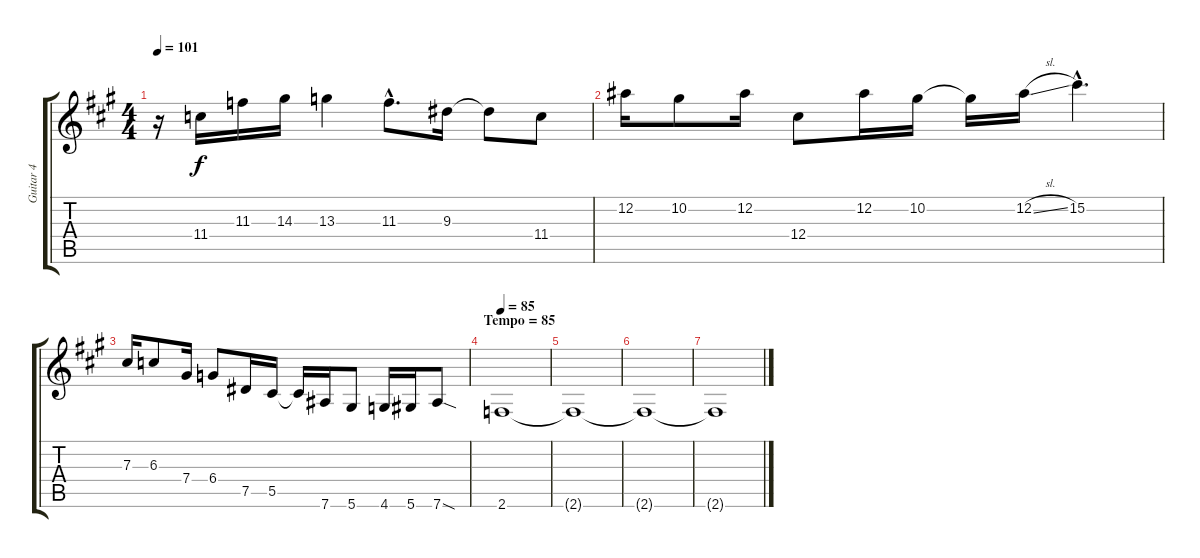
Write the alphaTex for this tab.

\track ("Guitar 4" "Guitar 4") {instrument distortionguitar}
\staff {score tabs}
\tuning (Eb4 Bb3 Gb3 Db3 Ab2 Eb2) {hide}
\ts (4 4)
\tempo 101
\clef g2
\ks a
r.16{dy f} 11.4.16 11.3.16 14.3.16 13.3.4 11.3{hac}.8{d} 9.3.16 9.3{t}.8 11.4.8 |
12.2.16 10.2.8 12.2.16 12.4.8 12.2.16 10.2.16 10.2{t}.16 12.2{sl}.16 15.2{hac}.4{d} |
7.3.16 6.3.8 7.4.16 6.4.8 7.5.16 5.5.16 5.5{t}.16 7.6.16 5.6.8 4.6.16 5.6.16 7.6{sod}.8 |
\section ("" "Tempo = 85")
\tempo 85
2.6.1 |
2.6{t}.1 |
2.6{t}.1 |
2.6{t}.1
